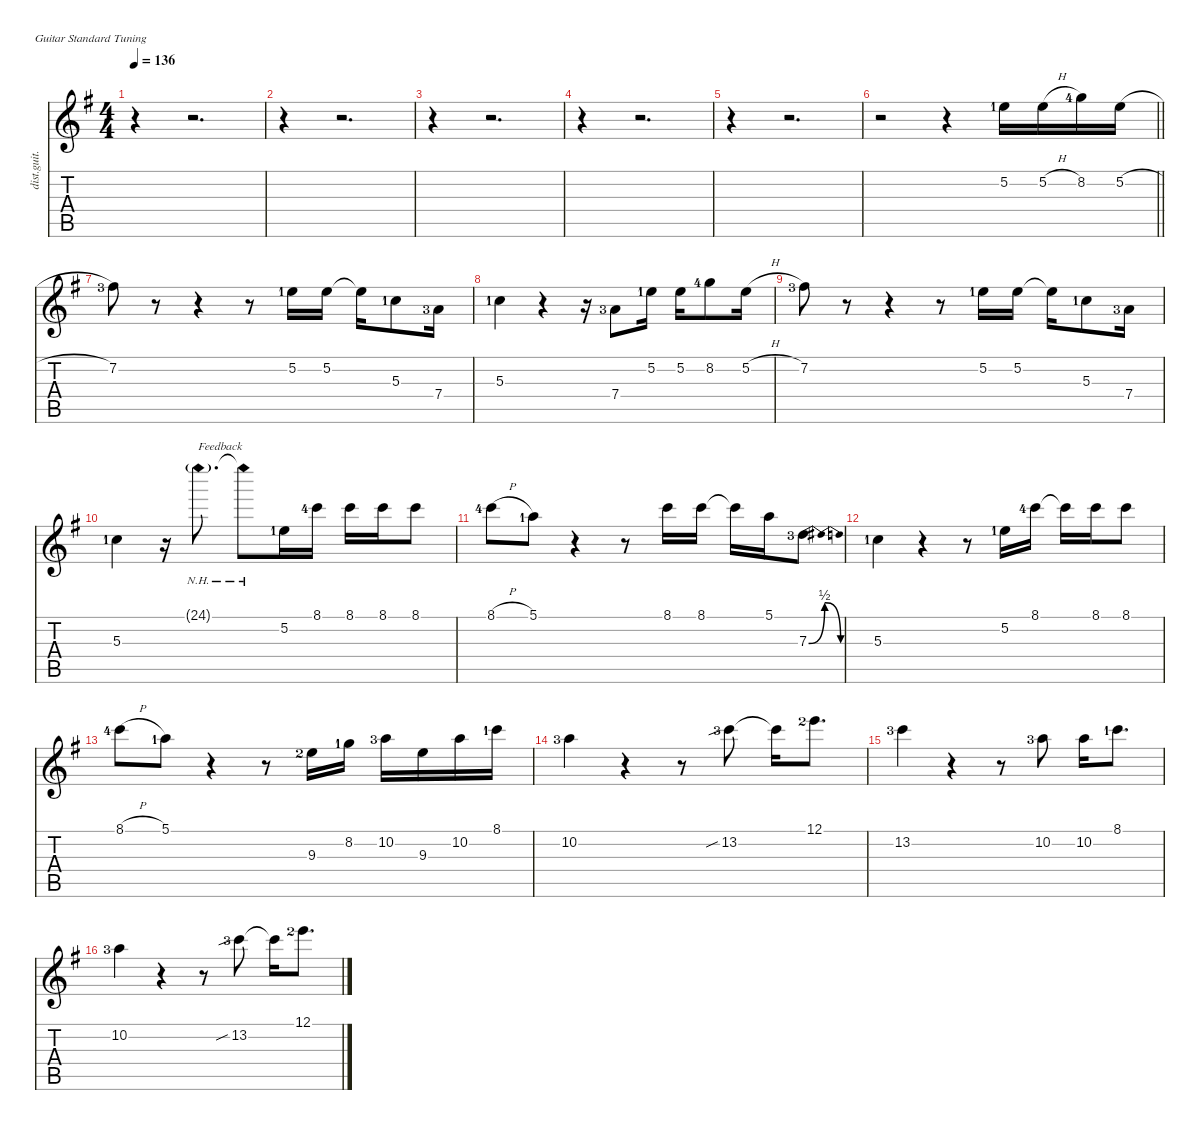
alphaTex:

\defaultSystemsLayout 4
\hideDynamics
\bracketExtendMode nobrackets
\otherSystemsTrackNameOrientation horizontal
\track ("Guitare 1" "dist.guit.") {mute instrument distortionguitar}
\staff {score tabs}
\tuning (E4 B3 G3 D3 A2 E2)
\ts (4 4)
\tempo 136
\clef g2
\ks g
r.4{dy f beam Down} r.2{d beam Down} |
r.4{beam Down} r.2{d beam Down} |
r.4{beam Down} r.2{d beam Down} |
r.4{beam Down} r.2{d beam Down} |
r.4{beam Down} r.2{d beam Down} |
\barLineRight lightlight
r.2{beam Down} r.4{beam Down} 5.2{lf 2 acc forcenatural}.16{beam Down} 5.2{h acc forcenatural}.16{beam Down} 8.2{lf 5 acc forcenatural}.16{beam Down} 5.2{h acc forcenatural}.16{beam Down} |
7.2{lf 4 acc #}.8{beam Down} r.8{beam Down} r.4{beam Down} r.8{beam Down} 5.2{lf 2 acc forcenatural}.16{beam Down} 5.2{acc forcenatural}.16{beam Down} 5.2{t acc forcenatural}.16{beam Down} 5.3{lf 2 acc forcenatural}.8{beam Down} 7.4{lf 4 acc forcenatural}.16{beam Down} |
5.3{lf 2 acc forcenatural}.4{beam Down} r.4{beam Down} r.16{beam Down} 7.4{lf 4 acc forcenatural}.8{beam Down} 5.2{lf 2 acc forcenatural}.16{beam Down} 5.2{acc forcenatural}.16{beam Down} 8.2{lf 5 acc forcenatural}.8{beam Down} 5.2{h acc forcenatural}.16{beam Down} |
7.2{lf 4 acc #}.8{beam Down} r.8{beam Down} r.4{beam Down} r.8{beam Down} 5.2{lf 2 acc forcenatural}.16{beam Down} 5.2{acc forcenatural}.16{beam Down} 5.2{t acc forcenatural}.16{beam Down} 5.3{lf 2 acc forcenatural}.8{beam Down} 7.4{lf 4 acc forcenatural}.16{beam Down} |
5.3{lf 2 acc forcenatural}.4{beam Down} r.16{beam Down} 24.1{nh g acc forcenatural}.8{d txt "Feedback" dy mf beam Down} 24.1{nh t acc forcenatural}.8{dy f beam Down} 5.2{lf 2 acc forcenatural}.16{beam Down} 8.1{lf 5 acc forcenatural}.16{beam Down} 8.1{acc forcenatural}.16{beam Down} 8.1{acc forcenatural}.16{beam Down} 8.1{acc forcenatural}.8{beam Down} |
8.1{h lf 5 acc forcenatural}.8{beam Down} 5.1{lf 2 acc forcenatural}.8{beam Down} r.4{beam Down} r.8{beam Down} 8.1{acc forcenatural}.16{beam Down} 8.1{acc forcenatural}.16{beam Down} 8.1{t acc forcenatural}.16{beam Down} 5.1{acc forcenatural}.16{beam Down} 7.3{be (bendrelease 0 0 15 2 30 2 45 0) lf 4 acc forcenatural}.8{beam Down} |
5.3{lf 2 acc forcenatural}.4{beam Down} r.4{beam Down} r.8{beam Down} 5.2{lf 2 acc forcenatural}.16{beam Down} 8.1{lf 5 acc forcenatural}.16{beam Down} 8.1{t acc forcenatural}.16{beam Down} 8.1{acc forcenatural}.16{beam Down} 8.1{acc forcenatural}.8{beam Down} |
8.1{h lf 5 acc forcenatural}.8{beam Down} 5.1{lf 2 acc forcenatural}.8{beam Down} r.4{beam Down} r.8{beam Down} 9.3{lf 3 acc forcenatural}.16{beam Down} 8.2{lf 2 acc forcenatural}.16{beam Down} 10.2{lf 4 acc forcenatural}.16{beam Down} 9.3{acc forcenatural}.16{beam Down} 10.2{acc forcenatural}.16{beam Down} 8.1{lf 2 acc forcenatural}.16{beam Down} |
10.2{lf 4 acc forcenatural}.4{beam Down} r.4{beam Down} r.8{beam Down} 13.2{sib lf 4 acc forcenatural}.8{beam Down} 13.2{t acc forcenatural}.16{beam Down} 12.1{lf 3 acc forcenatural}.8{d beam Down} |
13.2{lf 4 acc forcenatural}.4{beam Down} r.4{beam Down} r.8{beam Down} 10.2{lf 4 acc forcenatural}.8{beam Down} 10.2{acc forcenatural}.16{beam Down} 8.1{lf 2 acc forcenatural}.8{d beam Down} |
10.2{lf 4 acc forcenatural}.4{beam Down} r.4{beam Down} r.8{beam Down} 13.2{sib lf 4 acc forcenatural}.8{beam Down} 13.2{t acc forcenatural}.16{beam Down} 12.1{lf 3 acc forcenatural}.8{d beam Down}
